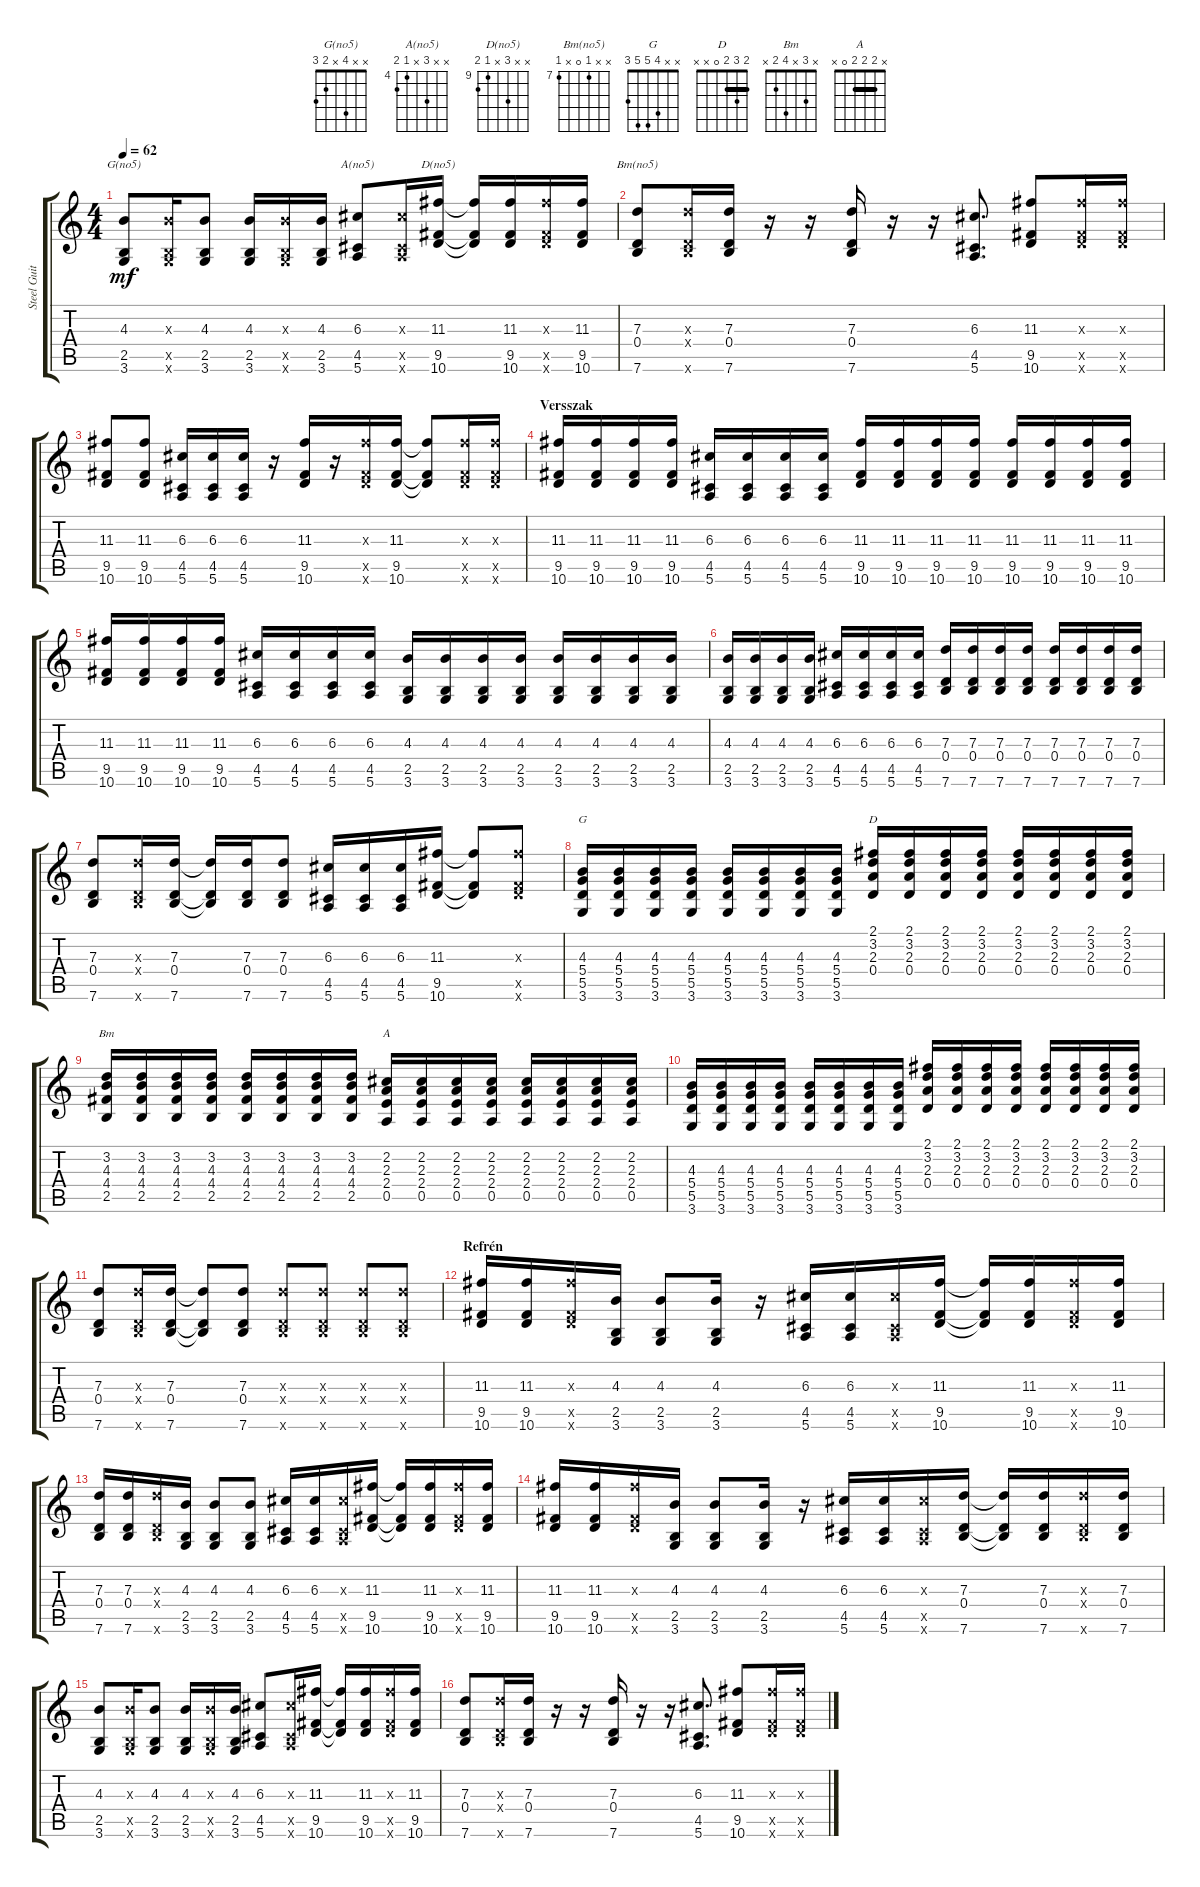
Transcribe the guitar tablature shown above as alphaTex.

\track ("Steel Guitar" "Steel Guit") {instrument acousticguitarsteel}
\staff {score tabs}
\tuning (E4 B3 G3 D3 A2 E2) {hide}
\chord ("G(no5)" x x 4 x 2 3)
\chord ("A(no5)" x x 6 x 4 5) {firstfret 4}
\chord ("D(no5)" x x 11 x 9 10) {firstfret 9}
\chord ("Bm(no5)" x x 7 0 x 7) {firstfret 7}
\chord ("G" x x 4 5 5 3)
\chord ("D" 2 3 2 0 x x) {barre 2}
\chord ("Bm" x 3 x 4 2 x)
\chord ("A" x 2 2 2 0 x) {barre 2}
\ts (4 4)
\tempo 62
\clef g2
\ks c
(4.3 2.5 3.6).8{ch "G(no5)" dy mf} (4.3{x} 2.5{x} 3.6{x}).16 (4.3 2.5 3.6).8 (4.3 2.5 3.6).16 (4.3{x} 2.5{x} 3.6{x}).16 (4.3 2.5 3.6).16 (6.3 4.5 5.6).8{ch "A(no5)"} (6.3{x} 4.5{x} 5.6{x}).16 (11.3 9.5 10.6).16{ch "D(no5)"} (11.3{t} 9.5{t} 10.6{t}).16 (11.3 9.5 10.6).16 (11.3{x} 9.5{x} 10.6{x}).16 (11.3 9.5 10.6).16 |
(7.3 0.4 7.6).8{ch "Bm(no5)"} (7.3{x} 0.4{x} 7.6{x}).16 (7.3 0.4 7.6).16 r.16 r.16 (7.3 0.4 7.6).16 r.16 r.16 (6.3 4.5 5.6).8{d} (11.3 9.5 10.6).8 (11.3{x} 9.5{x} 10.6{x}).16 (11.3{x} 9.5{x} 10.6{x}).16 |
(11.3 9.5 10.6).8 (11.3 9.5 10.6).8 (6.3 4.5 5.6).16 (6.3 4.5 5.6).16 (6.3 4.5 5.6).16 r.16 (11.3 9.5 10.6).16 r.16 (11.3{x} 9.5{x} 10.6{x}).16 (11.3 9.5 10.6).16 (11.3{t} 9.5{t} 10.6{t}).8 (11.3{x} 9.5{x} 10.6{x}).16 (11.3{x} 9.5{x} 10.6{x}).16 |
\section ("" "Versszak")
(11.3 9.5 10.6).16 (11.3 9.5 10.6).16 (11.3 9.5 10.6).16 (11.3 9.5 10.6).16 (6.3 4.5 5.6).16 (6.3 4.5 5.6).16 (6.3 4.5 5.6).16 (6.3 4.5 5.6).16 (11.3 9.5 10.6).16 (11.3 9.5 10.6).16 (11.3 9.5 10.6).16 (11.3 9.5 10.6).16 (11.3 9.5 10.6).16 (11.3 9.5 10.6).16 (11.3 9.5 10.6).16 (11.3 9.5 10.6).16 |
(11.3 9.5 10.6).16 (11.3 9.5 10.6).16 (11.3 9.5 10.6).16 (11.3 9.5 10.6).16 (6.3 4.5 5.6).16 (6.3 4.5 5.6).16 (6.3 4.5 5.6).16 (6.3 4.5 5.6).16 (4.3 2.5 3.6).16 (4.3 2.5 3.6).16 (4.3 2.5 3.6).16 (4.3 2.5 3.6).16 (4.3 2.5 3.6).16 (4.3 2.5 3.6).16 (4.3 2.5 3.6).16 (4.3 2.5 3.6).16 |
(4.3 2.5 3.6).16 (4.3 2.5 3.6).16 (4.3 2.5 3.6).16 (4.3 2.5 3.6).16 (6.3 4.5 5.6).16 (6.3 4.5 5.6).16 (6.3 4.5 5.6).16 (6.3 4.5 5.6).16 (7.3 0.4 7.6).16 (7.3 0.4 7.6).16 (7.3 0.4 7.6).16 (7.3 0.4 7.6).16 (7.3 0.4 7.6).16 (7.3 0.4 7.6).16 (7.3 0.4 7.6).16 (7.3 0.4 7.6).16 |
(7.3 0.4 7.6).8 (7.3{x} 0.4{x} 7.6{x}).16 (7.3 0.4 7.6).16 (7.3{t} 0.4{t} 7.6{t}).16 (7.3 0.4 7.6).16 (7.3 0.4 7.6).8 (6.3 4.5 5.6).16 (6.3 4.5 5.6).16 (6.3 4.5 5.6).16 (11.3 9.5 10.6).16 (11.3{t} 9.5{t} 10.6{t}).8 (11.3{x} 9.5{x} 10.6{x}).8 |
(4.3 5.4 5.5 3.6).16{ch "G"} (4.3 5.4 5.5 3.6).16 (4.3 5.4 5.5 3.6).16 (4.3 5.4 5.5 3.6).16 (4.3 5.4 5.5 3.6).16 (4.3 5.4 5.5 3.6).16 (4.3 5.4 5.5 3.6).16 (4.3 5.4 5.5 3.6).16 (2.1 3.2 2.3 0.4).16{ch "D"} (2.1 3.2 2.3 0.4).16 (2.1 3.2 2.3 0.4).16 (2.1 3.2 2.3 0.4).16 (2.1 3.2 2.3 0.4).16 (2.1 3.2 2.3 0.4).16 (2.1 3.2 2.3 0.4).16 (2.1 3.2 2.3 0.4).16 |
(3.2 4.3 4.4 2.5).16{ch "Bm"} (3.2 4.3 4.4 2.5).16 (3.2 4.3 4.4 2.5).16 (3.2 4.3 4.4 2.5).16 (3.2 4.3 4.4 2.5).16 (3.2 4.3 4.4 2.5).16 (3.2 4.3 4.4 2.5).16 (3.2 4.3 4.4 2.5).16 (2.2 2.3 2.4 0.5).16{ch "A"} (2.2 2.3 2.4 0.5).16 (2.2 2.3 2.4 0.5).16 (2.2 2.3 2.4 0.5).16 (2.2 2.3 2.4 0.5).16 (2.2 2.3 2.4 0.5).16 (2.2 2.3 2.4 0.5).16 (2.2 2.3 2.4 0.5).16 |
(4.3 5.4 5.5 3.6).16 (4.3 5.4 5.5 3.6).16 (4.3 5.4 5.5 3.6).16 (4.3 5.4 5.5 3.6).16 (4.3 5.4 5.5 3.6).16 (4.3 5.4 5.5 3.6).16 (4.3 5.4 5.5 3.6).16 (4.3 5.4 5.5 3.6).16 (2.1 3.2 2.3 0.4).16 (2.1 3.2 2.3 0.4).16 (2.1 3.2 2.3 0.4).16 (2.1 3.2 2.3 0.4).16 (2.1 3.2 2.3 0.4).16 (2.1 3.2 2.3 0.4).16 (2.1 3.2 2.3 0.4).16 (2.1 3.2 2.3 0.4).16 |
(7.3 0.4 7.6).8 (7.3{x} 0.4{x} 7.6{x}).16 (7.3 0.4 7.6).16 (7.3{t} 0.4{t} 7.6{t}).8 (7.3 0.4 7.6).8 (7.3{x} 0.4{x} 7.6{x}).8 (7.3{x} 0.4{x} 7.6{x}).8 (7.3{x} 0.4{x} 7.6{x}).8 (7.3{x} 0.4{x} 7.6{x}).8 |
\section ("" "Refrén")
(11.3 9.5 10.6).16 (11.3 9.5 10.6).16 (11.3{x} 9.5{x} 10.6{x}).16 (4.3 2.5 3.6).16 (4.3 2.5 3.6).8 (4.3 2.5 3.6).16 r.16 (6.3 4.5 5.6).16 (6.3 4.5 5.6).16 (6.3{x} 4.5{x} 5.6{x}).16 (11.3 9.5 10.6).16 (11.3{t} 9.5{t} 10.6{t}).16 (11.3 9.5 10.6).16 (11.3{x} 9.5{x} 10.6{x}).16 (11.3 9.5 10.6).16 |
(7.3 0.4 7.6).16 (7.3 0.4 7.6).16 (7.3{x} 0.4{x} 7.6{x}).16 (4.3 2.5 3.6).16 (4.3 2.5 3.6).8 (4.3 2.5 3.6).8 (6.3 4.5 5.6).16 (6.3 4.5 5.6).16 (6.3{x} 4.5{x} 5.6{x}).16 (11.3 9.5 10.6).16 (11.3{t} 9.5{t} 10.6{t}).16 (11.3 9.5 10.6).16 (11.3{x} 9.5{x} 10.6{x}).16 (11.3 9.5 10.6).16 |
(11.3 9.5 10.6).16 (11.3 9.5 10.6).16 (11.3{x} 9.5{x} 10.6{x}).16 (4.3 2.5 3.6).16 (4.3 2.5 3.6).8 (4.3 2.5 3.6).16 r.16 (6.3 4.5 5.6).16 (6.3 4.5 5.6).16 (6.3{x} 4.5{x} 5.6{x}).16 (7.3 0.4 7.6).16 (7.3{t} 0.4{t} 7.6{t}).16 (7.3 0.4 7.6).16 (7.3{x} 0.4{x} 7.6{x}).16 (7.3 0.4 7.6).16 |
(4.3 2.5 3.6).8 (4.3{x} 2.5{x} 3.6{x}).16 (4.3 2.5 3.6).8 (4.3 2.5 3.6).16 (4.3{x} 2.5{x} 3.6{x}).16 (4.3 2.5 3.6).16 (6.3 4.5 5.6).8 (6.3{x} 4.5{x} 5.6{x}).16 (11.3 9.5 10.6).16 (11.3{t} 9.5{t} 10.6{t}).16 (11.3 9.5 10.6).16 (11.3{x} 9.5{x} 10.6{x}).16 (11.3 9.5 10.6).16 |
(7.3 0.4 7.6).8 (7.3{x} 0.4{x} 7.6{x}).16 (7.3 0.4 7.6).16 r.16 r.16 (7.3 0.4 7.6).16 r.16 r.16 (6.3 4.5 5.6).8{d} (11.3 9.5 10.6).8 (11.3{x} 9.5{x} 10.6{x}).16 (11.3{x} 9.5{x} 10.6{x}).16
